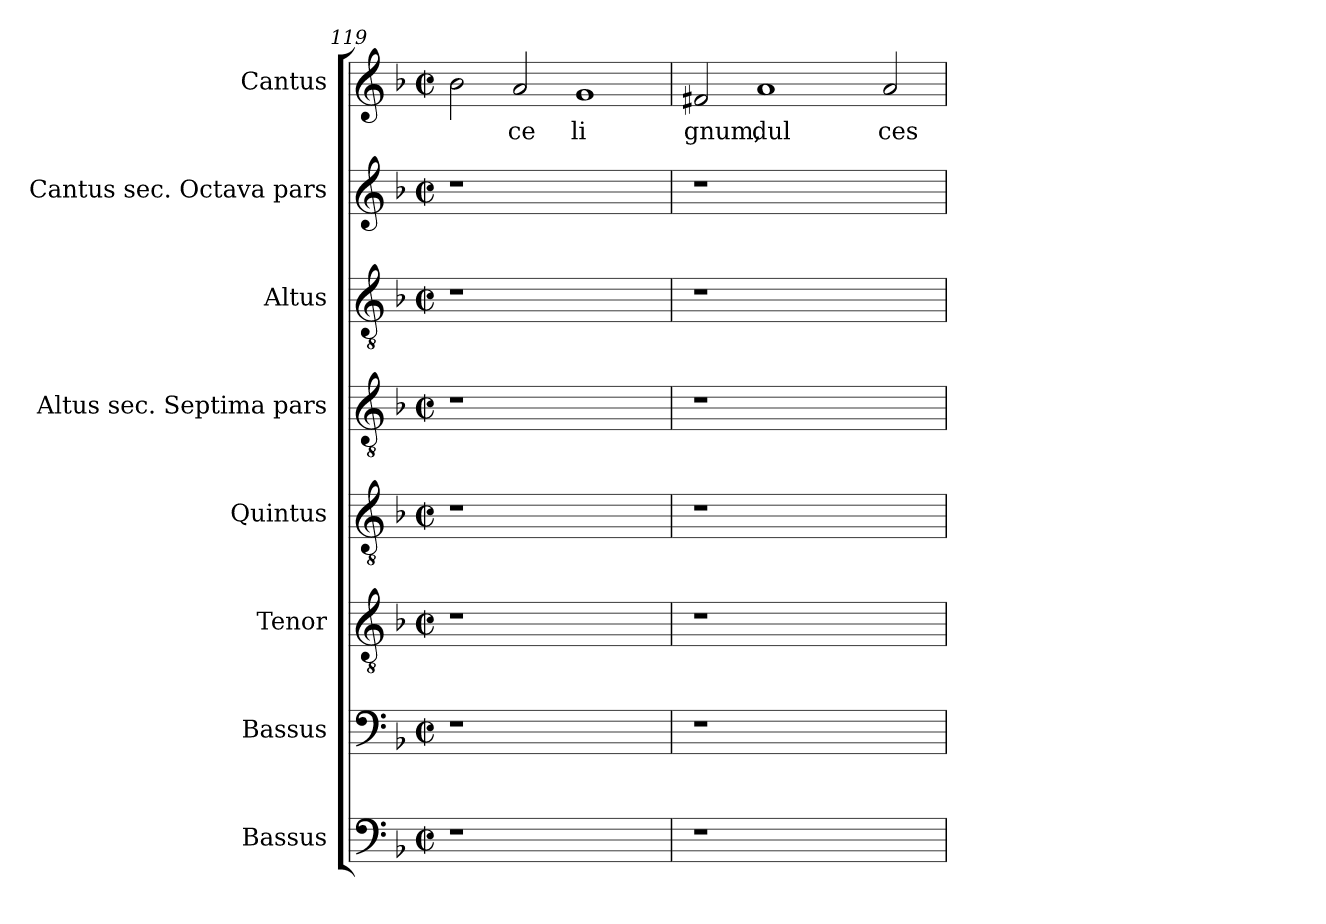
**kern	**kern	**kern	**kern	**kern	**kern	**kern	**kern	**text
*part8	*part7	*part6	*part5	*part4	*part3	*part2	*part1	*part1
*staff8	*staff7	*staff6	*staff5	*staff4	*staff3	*staff2	*staff1	*staff1
*I"Bassus	*I"Bassus	*I"Tenor	*I"Quintus	*I"Altus sec. Septima pars	*I"Altus	*I"Cantus sec. Octava pars	*I"Cantus	*
*	*I'Bassus	*I'Tenor	*I'Quintus	*	*I'Altus	*	*I'Cantus	*
!!LO:LB:g=z
*clefF4	*clefF4	*clefGv2	*clefGv2	*clefGv2	*clefGv2	*clefG2	*clefG2	*
*k[b-]	*k[b-]	*k[b-]	*k[b-]	*k[b-]	*k[b-]	*k[b-]	*k[b-]	*
*F:	*F:	*F:	*F:	*F:	*F:	*F:	*F:	*
*M2/2	*M2/2	*M2/2	*M2/2	*M2/2	*M2/2	*M2/2	*M2/2	*
*met(c|)	*met(c|)	*met(c|)	*met(c|)	*met(c|)	*met(c|)	*met(c|)	*met(c|)	*
=119	=119	=119	=119	=119	=119	=119	=119	=119
1r	1r	1r	1r	1r	1r	1r	2b-\	.
!	!	!	!	!	!	!	!	!LO:LY:b
.	.	.	.	.	.	.	2a/	-ce
!	!	!	!	!	!	!	!	!LO:LY:b
1ryy	1ryy	1ryy	1ryy	1ryy	1ryy	1ryy	1g	li
=120	=120	=120	=120	=120	=120	=120	=120	=120
!	!	!	!	!	!	!	!	!LO:LY:b
1r	1r	1r	1r	1r	1r	1r	2f#X/	gnum,
!	!	!	!	!	!	!	!	!LO:LY:b
.	.	.	.	.	.	.	1a	dul
1ryy	1ryy	1ryy	1ryy	1ryy	1ryy	1ryy	.	.
!	!	!	!	!	!	!	!	!LO:LY:b
.	.	.	.	.	.	.	2a/	ces
=	=	=	=	=	=	=	=	=
*-	*-	*-	*-	*-	*-	*-	*-	*-
